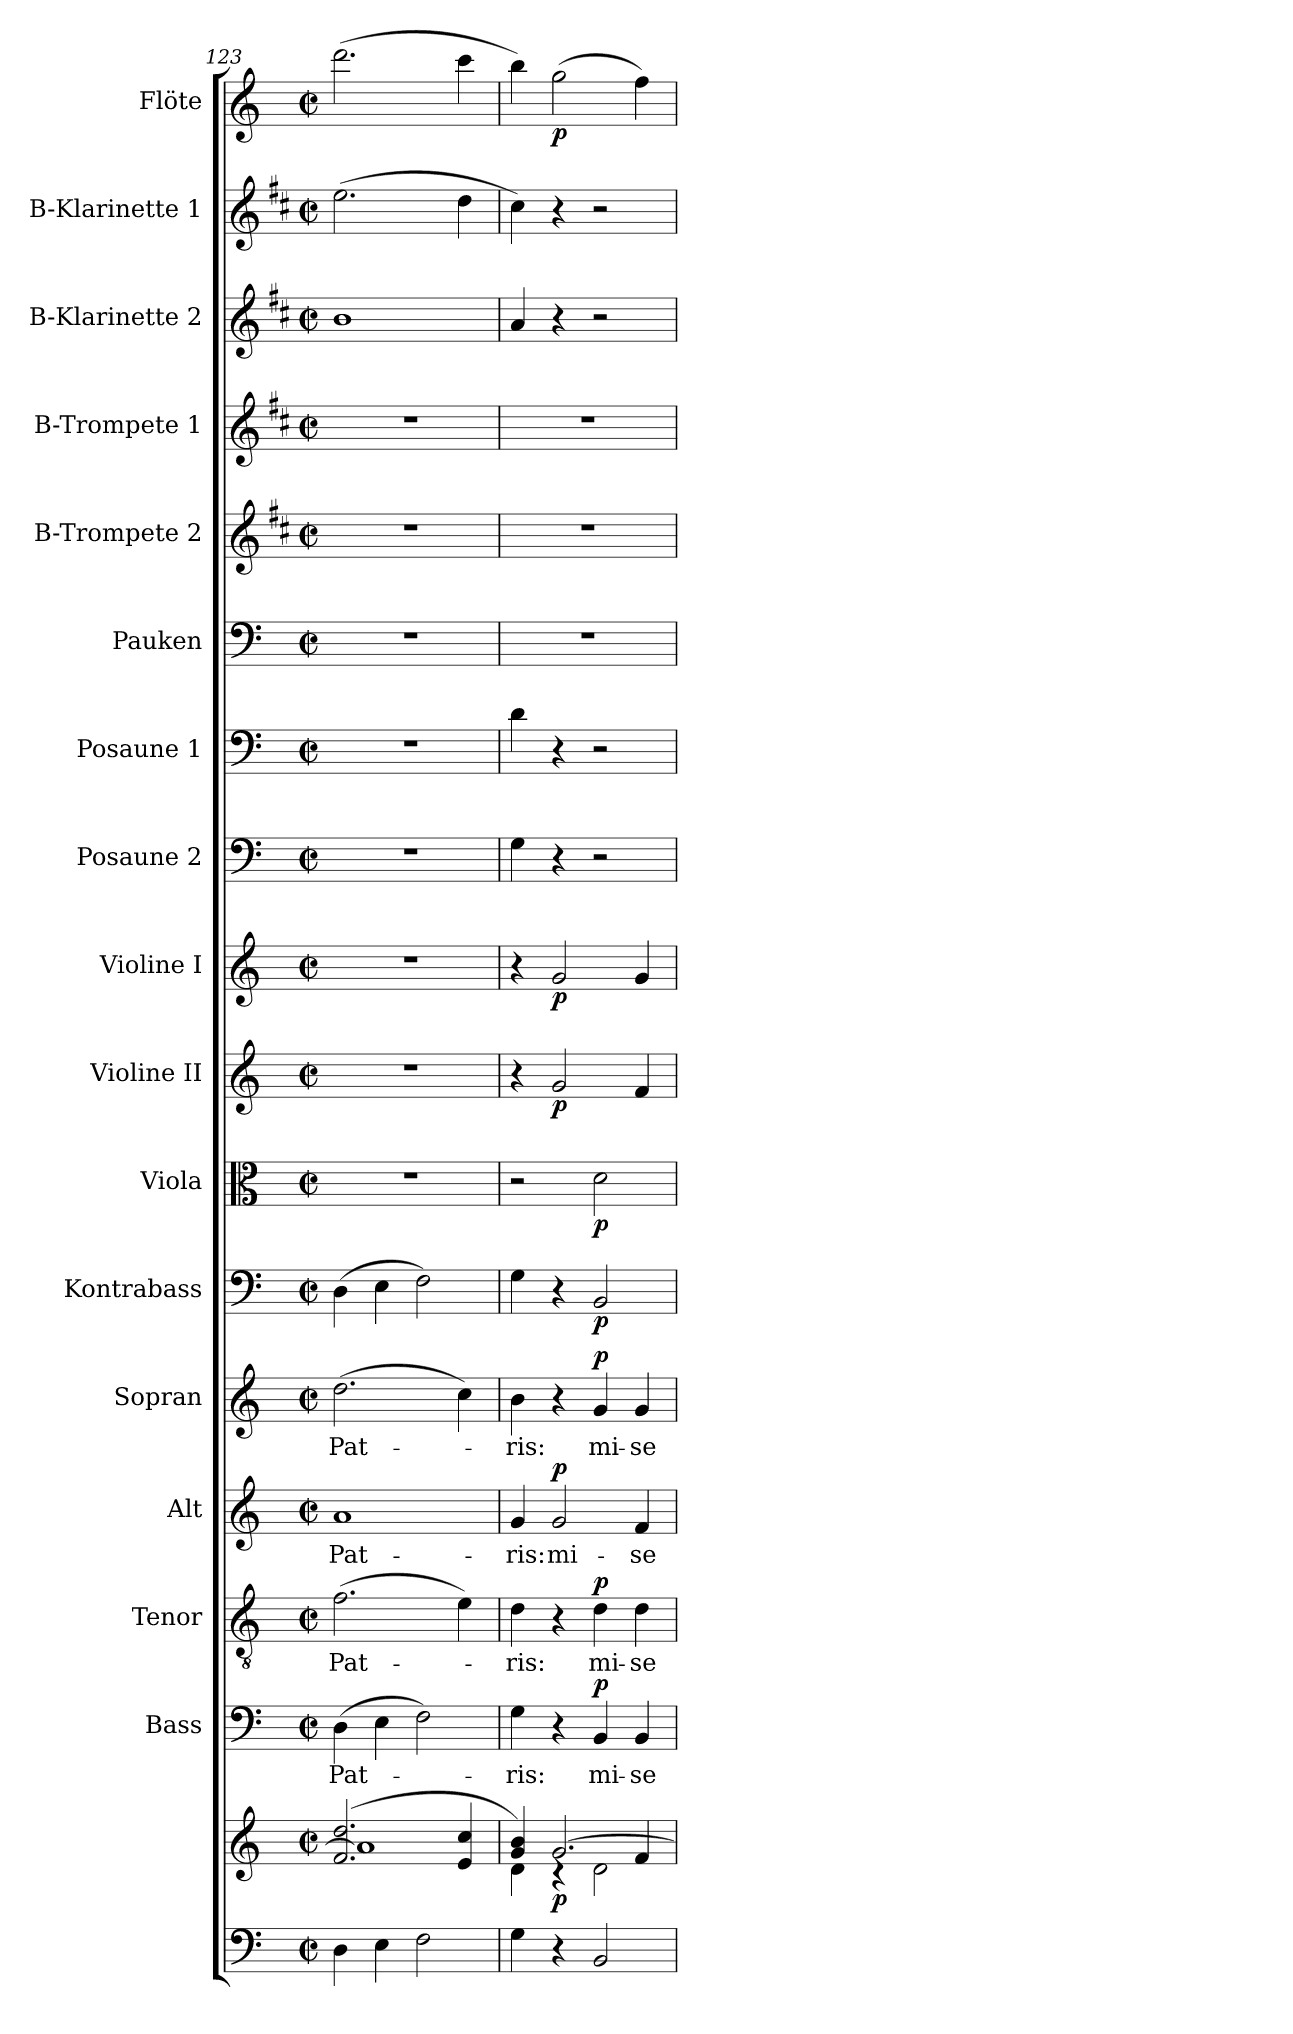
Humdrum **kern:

**kern	**kern	**dynam	**kern	**text	**dynam	**kern	**text	**dynam	**kern	**text	**dynam	**kern	**text	**dynam	**kern	**dynam	**kern	**dynam	**kern	**dynam	**kern	**dynam	**kern	**kern	**kern	**kern	**kern	**kern	**kern	**kern	**dynam
*part17	*part17	*part17	*part16	*part16	*part16	*part15	*part15	*part15	*part14	*part14	*part14	*part13	*part13	*part13	*part12	*part12	*part11	*part11	*part10	*part10	*part9	*part9	*part8	*part7	*part6	*part5	*part4	*part3	*part2	*part1	*part1
*staff18	*staff17	*staff17/18	*staff16	*staff16	*staff16	*staff15	*staff15	*staff15	*staff14	*staff14	*staff14	*staff13	*staff13	*staff13	*staff12	*staff12	*staff11	*staff11	*staff10	*staff10	*staff9	*staff9	*staff8	*staff7	*staff6	*staff5	*staff4	*staff3	*staff2	*staff1	*staff1
*	*	*	*I"Bass	*	*	*I"Tenor	*	*	*I"Alt	*	*	*I"Sopran	*	*	*I"Kontrabass	*	*I"Viola	*	*I"Violine II	*	*I"Violine I	*	*I"Posaune 2	*I"Posaune 1	*I"Pauken	*I"B-Trompete 2	*I"B-Trompete 1	*I"B-Klarinette 2	*I"B-Klarinette 1	*I"Flöte	*
*	*	*	*I'B.	*	*	*I'T.	*	*	*I'A.	*	*	*I'S.	*	*	*I'Kb.	*	*I'Vla.	*	*I'Vl. II	*	*I'Vl. I	*	*I'Pos. 2	*I'Pos. 1	*I'Pk.	*I'B Trp. 2	*I'B Trp. 1	*I'B Kl. 2	*I'B Kl. 1	*I'Fl.	*
*clefF4	*clefG2	*	*clefF4	*	*	*clefGv2	*	*	*clefG2	*	*	*clefG2	*	*	*clefF4	*	*clefC3	*	*clefG2	*	*clefG2	*	*clefF4	*clefF4	*clefF4	*clefG2	*clefG2	*clefG2	*clefG2	*clefG2	*
*	*	*	*	*	*	*	*	*	*	*	*	*	*	*	*ITrd7c12	*	*	*	*	*	*	*	*	*	*	*ITrd1c2	*ITrd1c2	*ITrd1c2	*ITrd1c2	*	*
*k[]	*k[]	*	*k[]	*	*	*k[]	*	*	*k[]	*	*	*k[]	*	*	*k[]	*	*k[]	*	*k[]	*	*k[]	*	*k[]	*k[]	*k[]	*k[]	*k[]	*k[]	*k[]	*k[]	*
*C:	*C:	*	*C:	*	*	*C:	*	*	*C:	*	*	*C:	*	*	*C:	*	*C:	*	*C:	*	*C:	*	*C:	*C:	*C:	*C:	*C:	*C:	*C:	*C:	*
*M2/2	*M2/2	*	*M2/2	*	*	*M2/2	*	*	*M2/2	*	*	*M2/2	*	*	*M2/2	*	*M2/2	*	*M2/2	*	*M2/2	*	*M2/2	*M2/2	*M2/2	*M2/2	*M2/2	*M2/2	*M2/2	*M2/2	*
*met(c|)	*met(c|)	*	*met(c|)	*	*	*met(c|)	*	*	*met(c|)	*	*	*met(c|)	*	*	*met(c|)	*	*met(c|)	*	*met(c|)	*	*met(c|)	*	*met(c|)	*met(c|)	*met(c|)	*met(c|)	*met(c|)	*met(c|)	*met(c|)	*met(c|)	*
=123	=123	=123	=123	=123	=123	=123	=123	=123	=123	=123	=123	=123	=123	=123	=123	=123	=123	=123	=123	=123	=123	=123	=123	=123	=123	=123	=123	=123	=123	=123	=123
*	*^	*	*	*	*	*	*	*	*	*	*	*	*	*	*	*	*	*	*	*	*	*	*	*	*	*	*	*	*	*	*
!	!	!	!	!	!LO:LY:b	!	!	!LO:LY:b	!	!	!LO:LY:b	!	!	!LO:LY:b	!	!	!	!	!	!	!	!	!	!	!	!	!	!	!	!	!	!
4D\	(2.f/ 2.dd/	1a]	.	(>4D\	Pat-	.	(>2.f\	Pat-	.	1a	Pat-	.	(>2.dd\	Pat-	.	(>4DD\	.	1r	.	1r	.	1r	.	1r	1r	1r	1r	1r	1a	(>2.dd\	(>2.ddd\	.
4E\	.	.	.	4E\	.	.	.	.	.	.	.	.	.	.	.	4EE\	.	.	.	.	.	.	.	.	.	.	.	.	.	.	.	.
2F\	.	.	.	2F\)	.	.	.	.	.	.	.	.	.	.	.	2FF\)	.	.	.	.	.	.	.	.	.	.	.	.	.	.	.	.
.	4e/ 4cc/	.	.	.	.	.	4e\)	.	.	.	.	.	4cc\)	.	.	.	.	.	.	.	.	.	.	.	.	.	.	.	.	4cc\	4ccc\	.
=124	=124	=124	=124	=124	=124	=124	=124	=124	=124	=124	=124	=124	=124	=124	=124	=124	=124	=124	=124	=124	=124	=124	=124	=124	=124	=124	=124	=124	=124	=124	=124	=124
*	*	*^	*	*	*	*	*	*	*	*	*	*	*	*	*	*	*	*	*	*	*	*	*	*	*	*	*	*	*	*	*	*
!	!	!	!	!	!	!LO:LY:b	!	!	!LO:LY:b	!	!	!LO:LY:b	!	!	!LO:LY:b	!	!	!	!	!	!	!	!	!	!	!	!	!	!	!	!	!	!
4G\	4g/ 4b/)	4d\	2.ryy	.	4G\	-ris:	.	4d\	-ris:	.	4g/	-ris:	.	4b\	-ris:	.	4GG\	.	2r	.	4r	.	4r	.	4G\	4d\	1r	1r	1r	4g/	4b\)	4bb\)	.
!	!	!	!	!LO:DY:b	!	!	!	!	!	!	!	!LO:LY:b	!LO:DY:a	!	!	!	!	!	!	!	!	!LO:DY:b	!	!LO:DY:b	!	!	!	!	!	!	!	!	!LO:DY:b
4r	[>2.g/	4rc	.	p	4r	.	.	4r	.	.	2g/	mi-	p	4r	.	.	4r	.	.	.	2g/	p	2g/	p	4r	4r	.	.	.	4r	4r	(>2gg\	p
!	!	!	!	!	!	!LO:LY:b	!LO:DY:a	!	!LO:LY:b	!LO:DY:a	!	!	!	!	!LO:LY:b	!LO:DY:a	!	!LO:DY:b	!	!LO:DY:b	!	!	!	!	!	!	!	!	!	!	!	!	!
2BB/	.	2d\	.	.	4BB/	mi-	p	4d\	mi-	p	.	.	.	4g/	mi-	p	2BBB/	p	2d\	p	.	.	.	.	2r	2r	.	.	.	2r	2r	.	.
!	!	!	!	!	!	!LO:LY:b	!	!	!LO:LY:b	!	!	!LO:LY:b	!	!	!LO:LY:b	!	!	!	!	!	!	!	!	!	!	!	!	!	!	!	!	!	!
.	.	.	4f/	.	4BB/	-se-	.	4d\	-se-	.	4f/	-se-	.	4g/	-se-	.	.	.	.	.	4f/	.	4g/	.	.	.	.	.	.	.	.	4ff\)	.
*	*v	*v	*v	*	*	*	*	*	*	*	*	*	*	*	*	*	*	*	*	*	*	*	*	*	*	*	*	*	*	*	*	*	*
=	=	=	=	=	=	=	=	=	=	=	=	=	=	=	=	=	=	=	=	=	=	=	=	=	=	=	=	=	=	=	=
*-	*-	*-	*-	*-	*-	*-	*-	*-	*-	*-	*-	*-	*-	*-	*-	*-	*-	*-	*-	*-	*-	*-	*-	*-	*-	*-	*-	*-	*-	*-	*-
